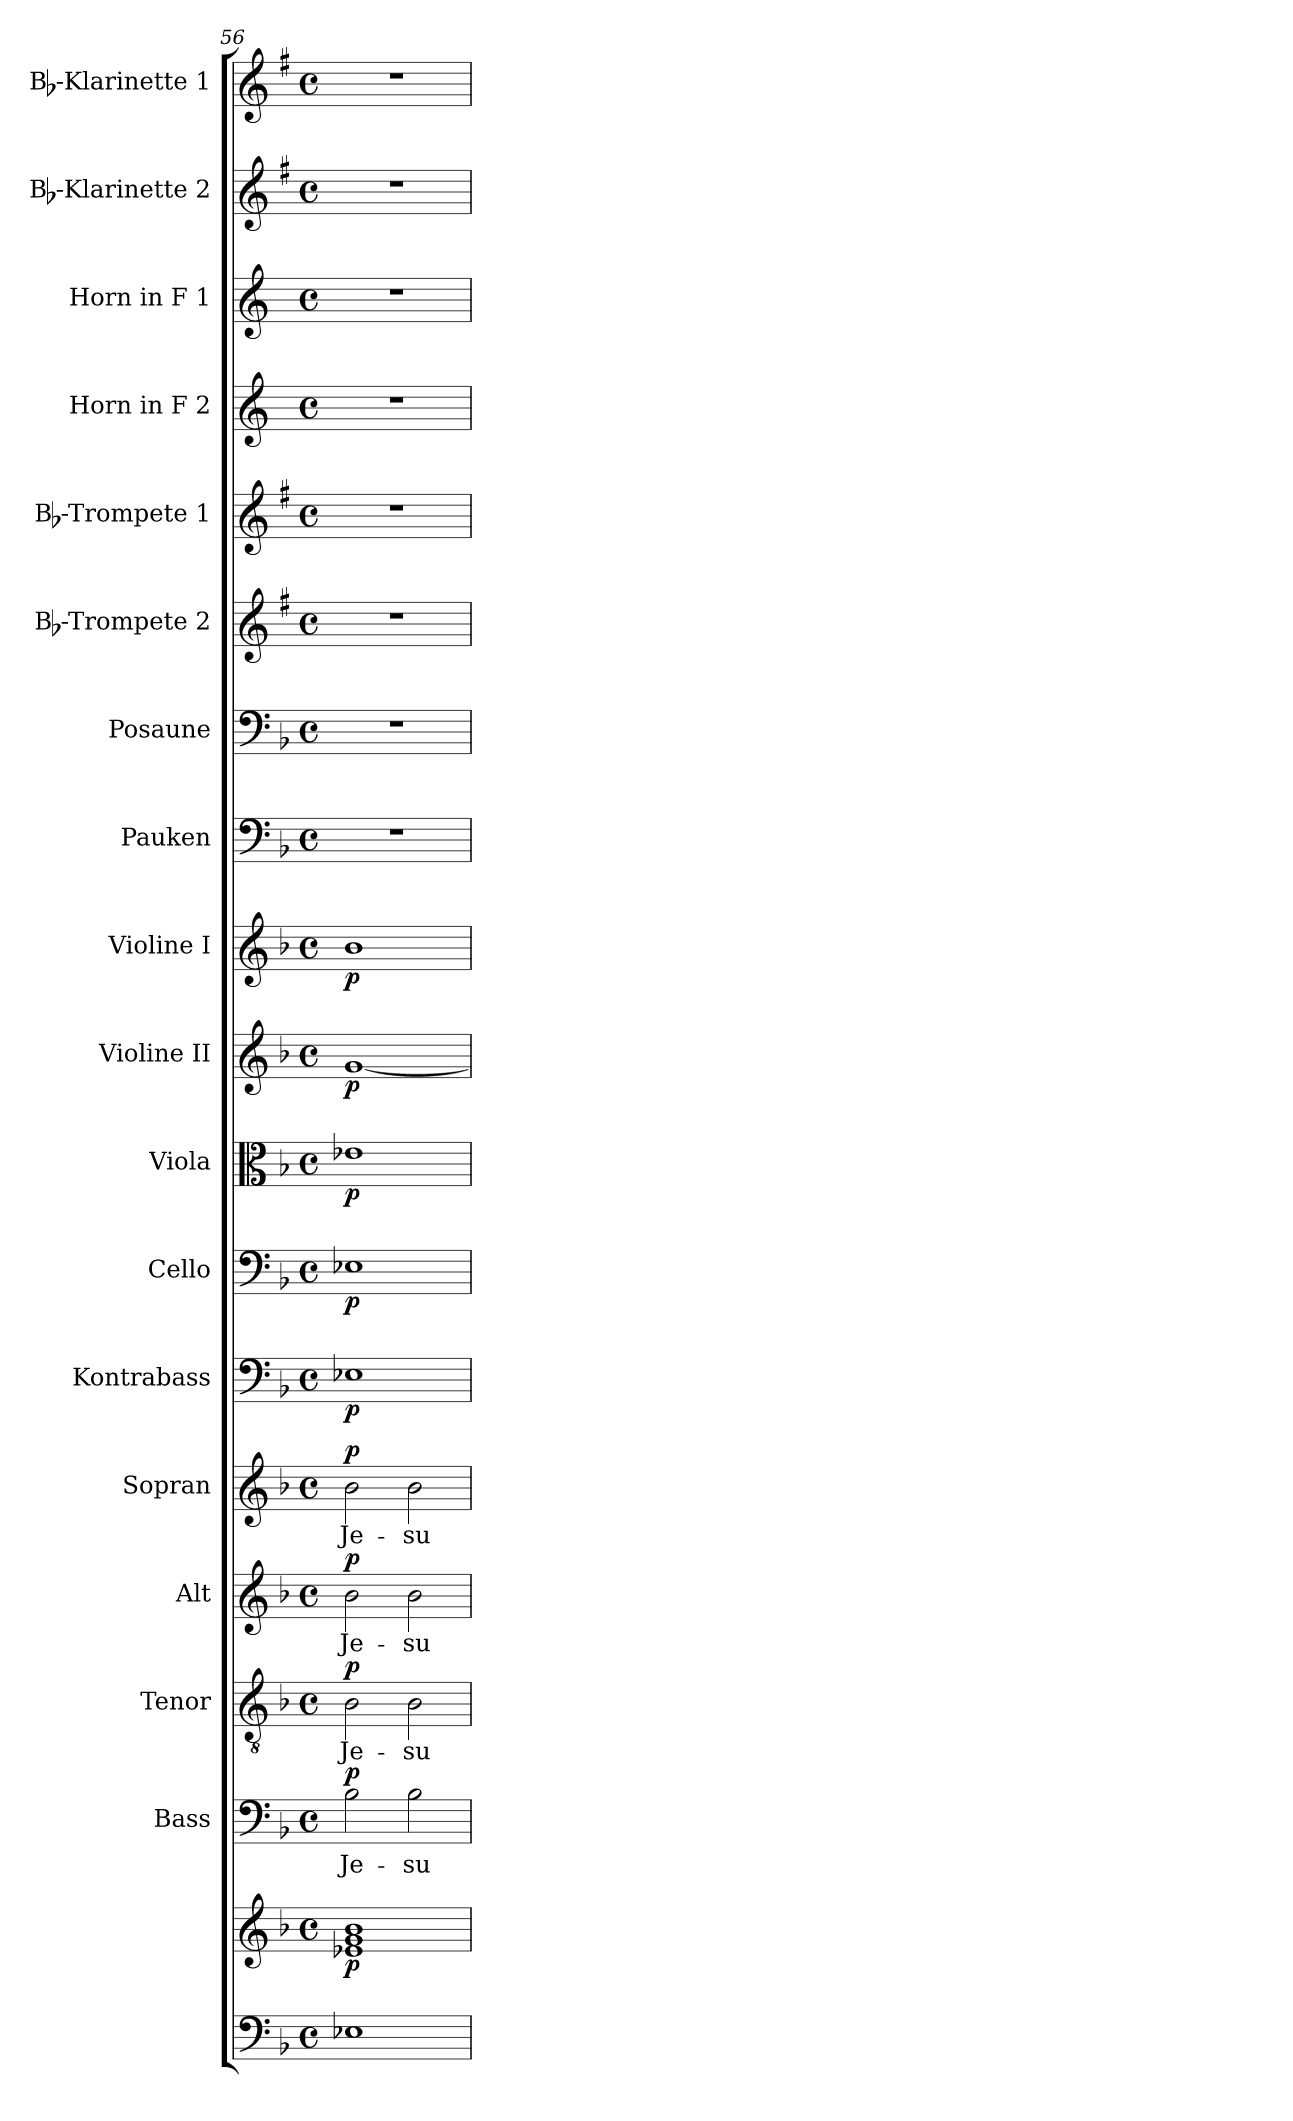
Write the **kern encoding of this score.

**kern	**kern	**dynam	**kern	**text	**dynam	**kern	**text	**dynam	**kern	**text	**dynam	**kern	**text	**dynam	**kern	**dynam	**kern	**dynam	**kern	**dynam	**kern	**dynam	**kern	**dynam	**kern	**kern	**kern	**kern	**kern	**kern	**kern	**kern
*part18	*part18	*part18	*part17	*part17	*part17	*part16	*part16	*part16	*part15	*part15	*part15	*part14	*part14	*part14	*part13	*part13	*part12	*part12	*part11	*part11	*part10	*part10	*part9	*part9	*part8	*part7	*part6	*part5	*part4	*part3	*part2	*part1
*staff19	*staff18	*staff18/19	*staff17	*staff17	*staff17	*staff16	*staff16	*staff16	*staff15	*staff15	*staff15	*staff14	*staff14	*staff14	*staff13	*staff13	*staff12	*staff12	*staff11	*staff11	*staff10	*staff10	*staff9	*staff9	*staff8	*staff7	*staff6	*staff5	*staff4	*staff3	*staff2	*staff1
*	*	*	*I"Bass	*	*	*I"Tenor	*	*	*I"Alt	*	*	*I"Sopran	*	*	*I"Kontrabass	*	*I"Cello	*	*I"Viola	*	*I"Violine II	*	*I"Violine I	*	*I"Pauken	*I"Posaune	*I"Bb-Trompete 2	*I"Bb-Trompete 1	*I"Horn in F 2	*I"Horn in F 1	*I"Bb-Klarinette 2	*I"Bb-Klarinette 1
*	*	*	*I'B.	*	*	*I'T.	*	*	*I'A.	*	*	*I'S.	*	*	*I'Kb.	*	*	*	*I'Vla.	*	*I'Vl. II	*	*I'Vl. I	*	*I'Pk.	*I'Pos.	*I'Bb Trp. 2	*I'Bb Trp. 1	*	*	*I'Bb Kl. 2	*I'Bb Kl. 1
*clefF4	*clefG2	*	*clefF4	*	*	*clefGv2	*	*	*clefG2	*	*	*clefG2	*	*	*clefF4	*	*clefF4	*	*clefC3	*	*clefG2	*	*clefG2	*	*clefF4	*clefF4	*clefG2	*clefG2	*clefG2	*clefG2	*clefG2	*clefG2
*	*	*	*	*	*	*	*	*	*	*	*	*	*	*	*ITrd7c12	*	*	*	*	*	*	*	*	*	*	*	*ITrd1c2	*ITrd1c2	*ITrd4c7	*ITrd4c7	*ITrd1c2	*ITrd1c2
*k[b-]	*k[b-]	*	*k[b-]	*	*	*k[b-]	*	*	*k[b-]	*	*	*k[b-]	*	*	*k[b-]	*	*k[b-]	*	*k[b-]	*	*k[b-]	*	*k[b-]	*	*k[b-]	*k[b-]	*k[b-]	*k[b-]	*k[b-]	*k[b-]	*k[b-]	*k[b-]
*F:	*F:	*	*F:	*	*	*F:	*	*	*F:	*	*	*F:	*	*	*F:	*	*F:	*	*F:	*	*F:	*	*F:	*	*F:	*F:	*F:	*F:	*F:	*F:	*F:	*F:
*M4/4	*M4/4	*	*M4/4	*	*	*M4/4	*	*	*M4/4	*	*	*M4/4	*	*	*M4/4	*	*M4/4	*	*M4/4	*	*M4/4	*	*M4/4	*	*M4/4	*M4/4	*M4/4	*M4/4	*M4/4	*M4/4	*M4/4	*M4/4
*met(c)	*met(c)	*	*met(c)	*	*	*met(c)	*	*	*met(c)	*	*	*met(c)	*	*	*met(c)	*	*met(c)	*	*met(c)	*	*met(c)	*	*met(c)	*	*met(c)	*met(c)	*met(c)	*met(c)	*met(c)	*met(c)	*met(c)	*met(c)
=56	=56	=56	=56	=56	=56	=56	=56	=56	=56	=56	=56	=56	=56	=56	=56	=56	=56	=56	=56	=56	=56	=56	=56	=56	=56	=56	=56	=56	=56	=56	=56	=56
*	*^	*	*	*	*	*	*	*	*	*	*	*	*	*	*	*	*	*	*	*	*	*	*	*	*	*	*	*	*	*	*	*
!	!	!	!LO:DY:b	!	!LO:LY:b	!LO:DY:a	!	!LO:LY:b	!LO:DY:a	!	!LO:LY:b	!LO:DY:a	!	!LO:LY:b	!LO:DY:a	!	!LO:DY:b	!	!LO:DY:b	!	!LO:DY:b	!	!LO:DY:b	!	!LO:DY:b	!	!	!	!	!	!	!	!
1E-X	1g 1b-	1e-X	p	2B-\	Je-	p	2B-\	Je-	p	2b-\	Je-	p	2b-\	Je-	p	1EE-X	p	1E-X	p	1e-X	p	[1g	p	1b-	p	1r	1r	1r	1r	1r	1r	1r	1r
!	!	!	!	!	!LO:LY:b	!	!	!LO:LY:b	!	!	!LO:LY:b	!	!	!LO:LY:b	!	!	!	!	!	!	!	!	!	!	!	!	!	!	!	!	!	!	!
.	.	.	.	2B-\	-su-	.	2B-\	-su	.	2b-\	-su	.	2b-\	-su	.	.	.	.	.	.	.	.	.	.	.	.	.	.	.	.	.	.	.
*	*v	*v	*	*	*	*	*	*	*	*	*	*	*	*	*	*	*	*	*	*	*	*	*	*	*	*	*	*	*	*	*	*	*
=	=	=	=	=	=	=	=	=	=	=	=	=	=	=	=	=	=	=	=	=	=	=	=	=	=	=	=	=	=	=	=	=
*-	*-	*-	*-	*-	*-	*-	*-	*-	*-	*-	*-	*-	*-	*-	*-	*-	*-	*-	*-	*-	*-	*-	*-	*-	*-	*-	*-	*-	*-	*-	*-	*-
